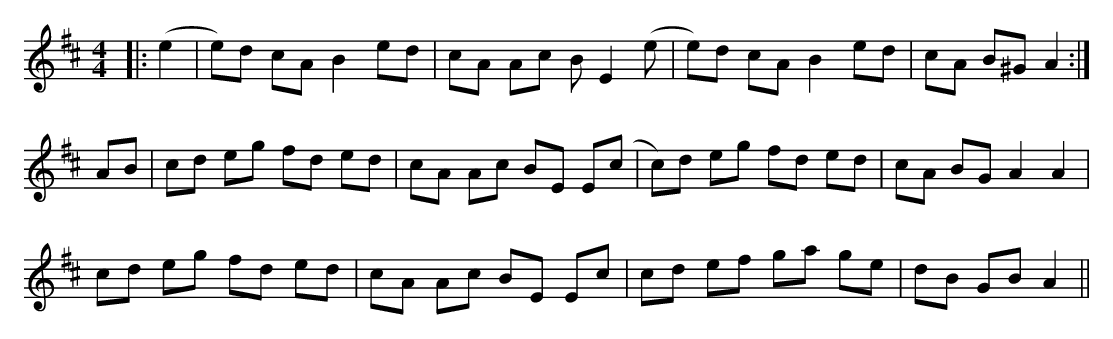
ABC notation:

X:1
M:4/4
K:Amix
|:(e2|e)d cA B2ed|cA Ac BE2(e|e)d cA B2ed|cA B^G A2:|
AB|cd eg fd ed|cA Ac BE E(c|c)d eg fd ed|cA BG A2A2|
cd eg fd ed|cA Ac BE Ec|cd ef ga ge|dB GB A2||
